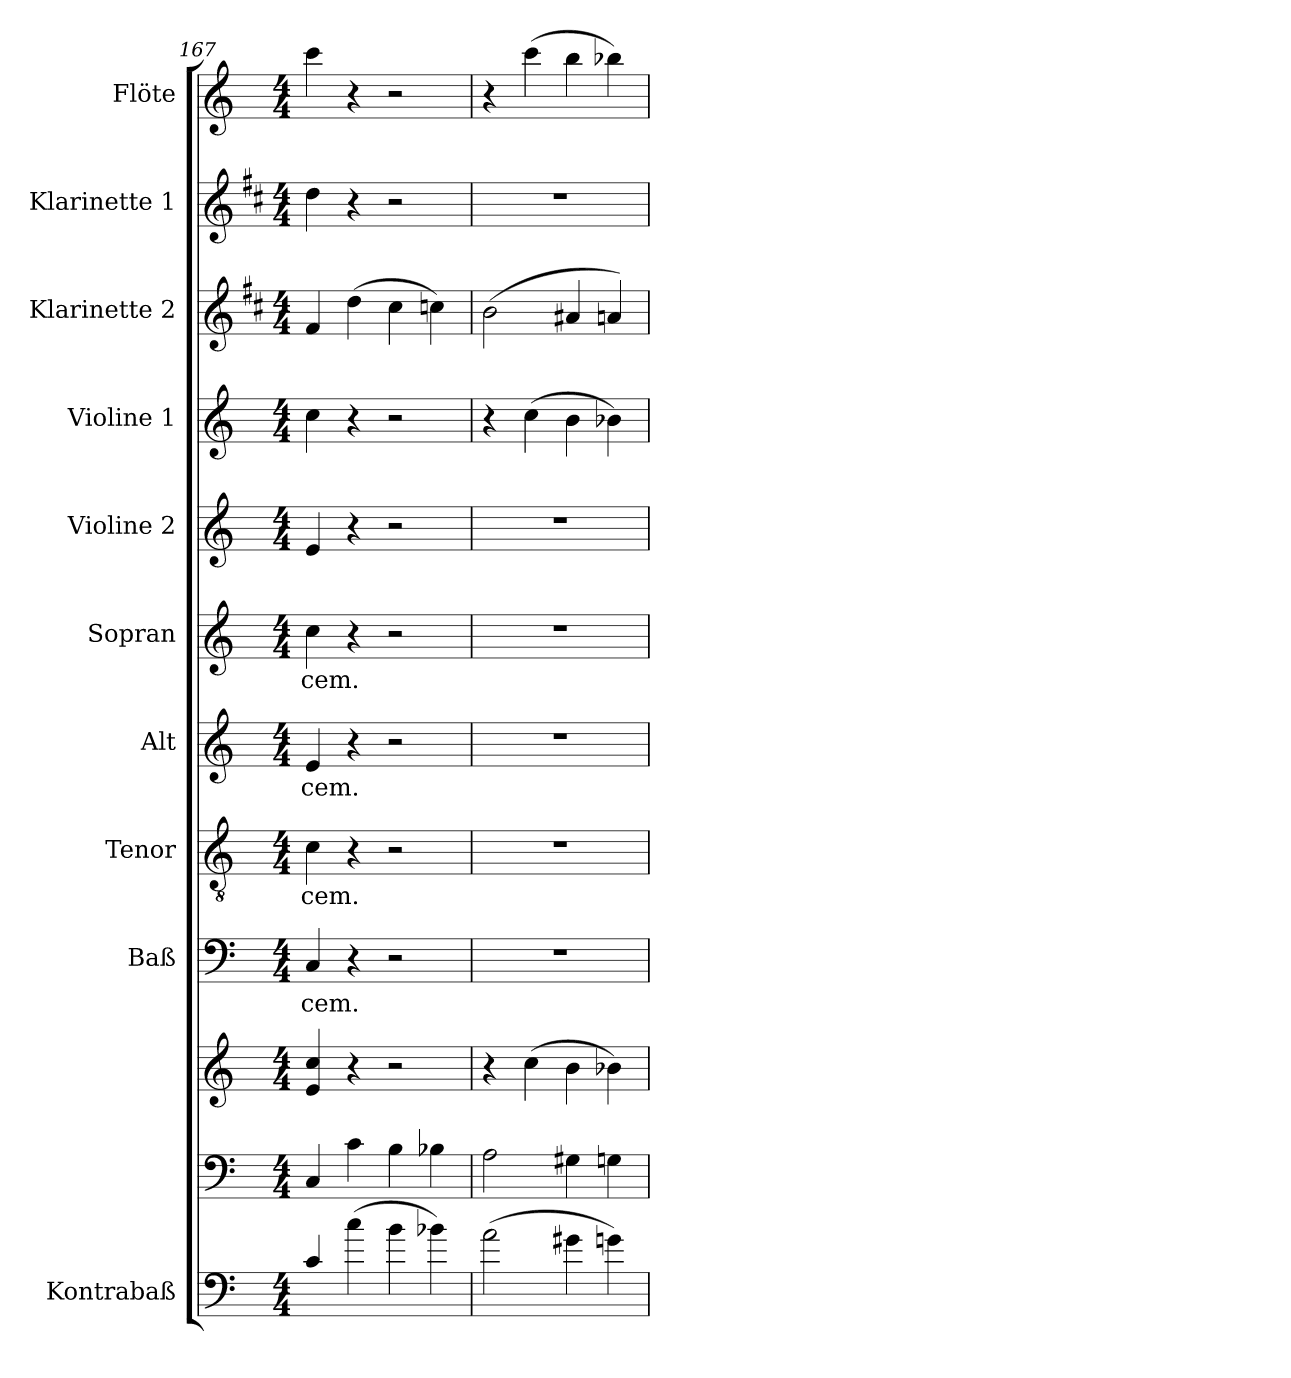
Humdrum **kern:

**kern	**kern	**kern	**kern	**text	**kern	**text	**kern	**text	**kern	**text	**kern	**kern	**kern	**kern	**kern
*part11	*part10	*part10	*part9	*part9	*part8	*part8	*part7	*part7	*part6	*part6	*part5	*part4	*part3	*part2	*part1
*staff12	*staff11	*staff10	*staff9	*staff9	*staff8	*staff8	*staff7	*staff7	*staff6	*staff6	*staff5	*staff4	*staff3	*staff2	*staff1
*I"Kontrabaß	*	*	*I"Baß	*	*I"Tenor	*	*I"Alt	*	*I"Sopran	*	*I"Violine 2	*I"Violine 1	*I"Klarinette 2	*I"Klarinette 1	*I"Flöte
*	*	*	*	*	*	*	*	*	*	*	*I'Vln	*I'Vln	*	*	*I'Fl
!!LO:PB:g=z
*clefF4	*clefF4	*clefG2	*clefF4	*	*clefGv2	*	*clefG2	*	*clefG2	*	*clefG2	*clefG2	*clefG2	*clefG2	*clefG2
*ITrd7c12	*	*	*	*	*	*	*	*	*	*	*	*	*ITrd1c2	*ITrd1c2	*
*k[]	*k[]	*k[]	*k[]	*	*k[]	*	*k[]	*	*k[]	*	*k[]	*k[]	*k[]	*k[]	*k[]
*C:	*C:	*C:	*C:	*	*C:	*	*C:	*	*C:	*	*C:	*C:	*C:	*C:	*C:
*M4/4	*M4/4	*M4/4	*M4/4	*	*M4/4	*	*M4/4	*	*M4/4	*	*M4/4	*M4/4	*M4/4	*M4/4	*M4/4
=167	=167	=167	=167	=167	=167	=167	=167	=167	=167	=167	=167	=167	=167	=167	=167
!	!	!	!	!LO:LY:b	!	!LO:LY:b	!	!LO:LY:b	!	!LO:LY:b	!	!	!	!	!
4C/	4C/	4e/ 4cc/	4C/	-cem.	4c\	-cem.	4e/	-cem.	4cc\	-cem.	4e/	4cc\	4e/	4cc\	4ccc\
(>4c\	4c\	4r	4r	.	4r	.	4r	.	4r	.	4r	4r	(>4cc\	4r	4r
4B\	4B\	2r	2r	.	2r	.	2r	.	2r	.	2r	2r	4b\	2r	2r
4B-X\)	4B-X\	.	.	.	.	.	.	.	.	.	.	.	4b-X\)	.	.
=168	=168	=168	=168	=168	=168	=168	=168	=168	=168	=168	=168	=168	=168	=168	=168
(>2A\	2A\	4r	1r	.	1r	.	1r	.	1r	.	1r	4r	(<2a\	1r	4r
.	.	(>4cc\	.	.	.	.	.	.	.	.	.	(>4cc\	.	.	(>4ccc\
4G#X\	4G#X\	4b\	.	.	.	.	.	.	.	.	.	4b\	4g#X/	.	4bb\
4Gn\)	4Gn\	4b-X\)	.	.	.	.	.	.	.	.	.	4b-X\)	4gn/)	.	4bb-X\)
=	=	=	=	=	=	=	=	=	=	=	=	=	=	=	=
*-	*-	*-	*-	*-	*-	*-	*-	*-	*-	*-	*-	*-	*-	*-	*-
